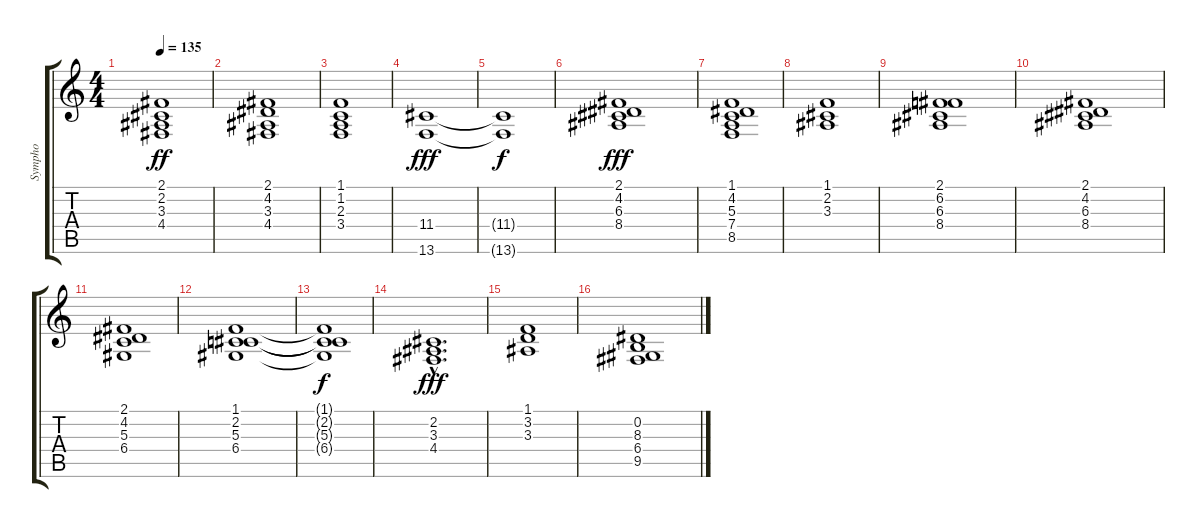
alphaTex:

\track ("Sympho" "Sympho") {instrument stringensemble1}
\staff {score tabs}
\tuning (E4 B3 G3 D3 A2 E2) {hide}
\ts (4 4)
\tempo 135
\clef g2
\ks c
(2.1 2.2 3.3 4.4).1{dy ff} |
(2.1 4.2 3.3 4.4).1 |
(1.1 1.2 2.3 3.4).1 |
(11.4 13.6).1{dy fff} |
(11.4{t} 13.6{t}).1{dy f} |
(2.1 4.2 6.3 8.4).1{dy fff} |
(1.1 4.2 5.3 7.4 8.5).1 |
(1.1 2.2 3.3).1 |
(2.1 6.2 6.3 8.4).1 |
(2.1 4.2 6.3 8.4).1 |
(2.1 4.2 5.3 6.4).1 |
(1.1 2.2 5.3 6.4).1 |
(1.1{t} 2.2{t} 5.3{t} 6.4{t}).1{dy f} |
(2.2{hac} 3.3{hac} 4.4{hac}).1{d dy fff} |
(1.1 3.2 3.3).1 |
(0.2 8.3 6.4 9.5).1
